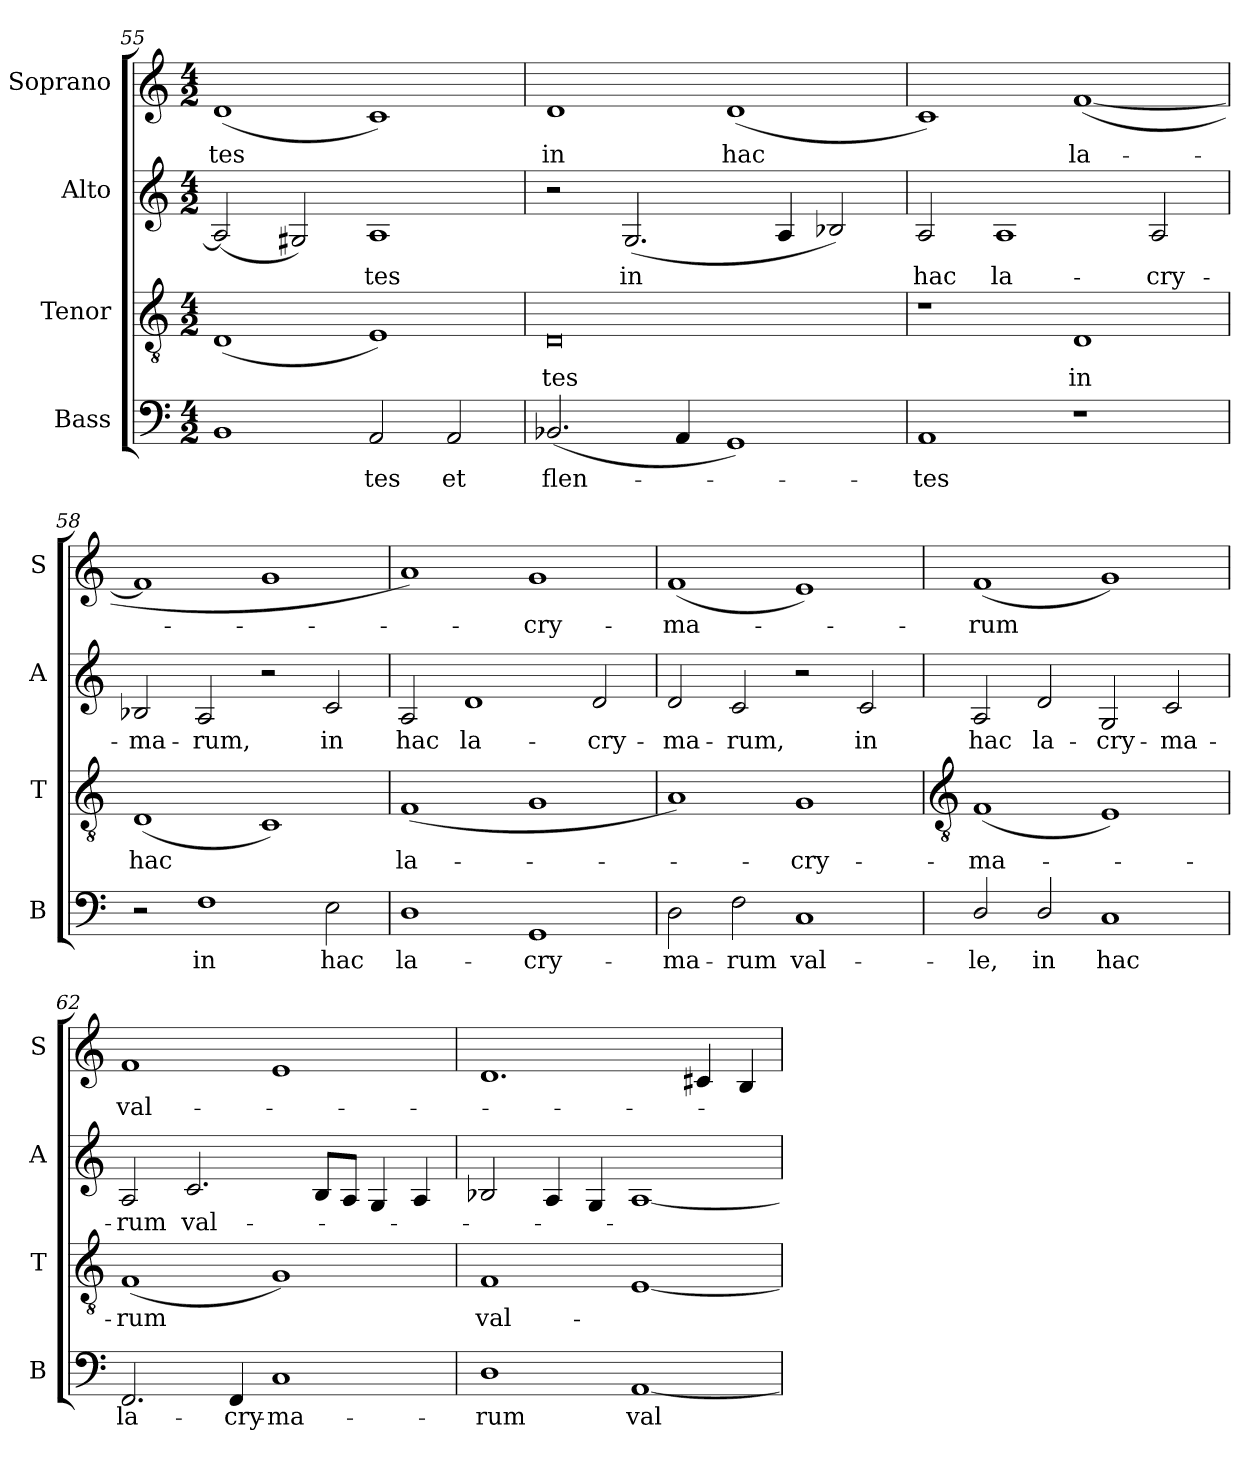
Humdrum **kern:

**kern	**text	**kern	**text	**kern	**text	**kern	**text
*part4	*part4	*part3	*part3	*part2	*part2	*part1	*part1
*staff4	*staff4	*staff3	*staff3	*staff2	*staff2	*staff1	*staff1
*I"Bass	*	*I"Tenor	*	*I"Alto	*	*I"Soprano	*
*I'B	*	*I'T	*	*I'A	*	*I'S	*
!!LO:LB:g=z
*clefF4	*	*clefGv2	*	*clefG2	*	*clefG2	*
*k[]	*	*k[]	*	*k[]	*	*k[]	*
*C:	*	*C:	*	*C:	*	*C:	*
*M4/2	*	*M4/2	*	*M4/2	*	*M4/2	*
=55	=55	=55	=55	=55	=55	=55	=55
!	!	!	!	!	!	!	!LO:LY:b
1BB	.	(<1D	.	(<2A]	.	(<1d	tes
.	.	.	.	2G#X)	.	.	.
!	!LO:LY:b	!	!	!	!LO:LY:b	!	!
2AA	tes	1E)	.	1A	tes	1c)	.
!	!LO:LY:b	!	!	!	!	!	!
2AA	et	.	.	.	.	.	.
=56	=56	=56	=56	=56	=56	=56	=56
!	!LO:LY:b	!	!LO:LY:b	!	!	!	!LO:LY:b
(<2.BB-X	flen-	0D	tes	2r	.	1d	in
!	!	!	!	!	!LO:LY:b	!	!
.	.	.	.	(<2.G	in	.	.
4AA	.	.	.	.	.	.	.
!	!	!	!	!	!	!	!LO:LY:b
1GG)	.	.	.	.	.	(<1d	hac
.	.	.	.	4A	.	.	.
.	.	.	.	2B-X)	.	.	.
=57	=57	=57	=57	=57	=57	=57	=57
!	!LO:LY:b	!	!	!	!LO:LY:b	!	!
1AA	tes	1r	.	2A	hac	1c)	.
!	!	!	!	!	!LO:LY:b	!	!
.	.	.	.	1A	la-	.	.
!	!	!	!LO:LY:b	!	!	!	!LO:LY:b
1r	.	1D	in	.	.	(<[1f	la-
!	!	!	!	!	!LO:LY:b	!	!
.	.	.	.	2A	-cry-	.	.
=58	=58	=58	=58	=58	=58	=58	=58
!	!	!	!LO:LY:b	!	!LO:LY:b	!	!
2r	.	(<1D	hac	2B-X	-ma-	1f]	.
!	!LO:LY:b	!	!	!	!LO:LY:b	!	!
1F	in	.	.	2A	-rum,	.	.
.	.	1C)	.	2r	.	1g	.
!	!LO:LY:b	!	!	!	!LO:LY:b	!	!
2E	hac	.	.	2c	in	.	.
=59	=59	=59	=59	=59	=59	=59	=59
!	!LO:LY:b	!	!LO:LY:b	!	!LO:LY:b	!	!
1D	la-	(<1F	la-	2A	hac	1a)	.
!	!	!	!	!	!LO:LY:b	!	!
.	.	.	.	1d	la-	.	.
!	!LO:LY:b	!	!	!	!	!	!LO:LY:b
1GG	-cry-	1G	.	.	.	1g	cry-
!	!	!	!	!	!LO:LY:b	!	!
.	.	.	.	2d	-cry-	.	.
=60	=60	=60	=60	=60	=60	=60	=60
!	!LO:LY:b	!	!	!	!LO:LY:b	!	!LO:LY:b
2D	-ma-	1A)	.	2d	-ma-	(<1f	-ma-
!	!LO:LY:b	!	!	!	!LO:LY:b	!	!
2F	-rum	.	.	2c	-rum,	.	.
!	!LO:LY:b	!	!LO:LY:b	!	!	!	!
1C	val-	1G	cry-	2r	.	1e)	.
!	!	!	!	!	!LO:LY:b	!	!
.	.	.	.	2c	in	.	.
!!LO:LB:g=z
=61	=61	=61	=61	=61	=61	=61	=61
*	*	*clefGv2	*	*	*	*	*
!	!LO:LY:b	!	!LO:LY:b	!	!LO:LY:b	!	!LO:LY:b
2D/	-le,	(<1F	-ma-	2A	hac	(<1f	rum
!	!LO:LY:b	!	!	!	!LO:LY:b	!	!
2D/	in	.	.	2d	la-	.	.
!	!LO:LY:b	!	!	!	!LO:LY:b	!	!
1C	hac	1E)	.	2G	-cry-	1g)	.
!	!	!	!	!	!LO:LY:b	!	!
.	.	.	.	2c	-ma-	.	.
=62	=62	=62	=62	=62	=62	=62	=62
!	!LO:LY:b	!	!LO:LY:b	!	!LO:LY:b	!	!LO:LY:b
2.FF	la-	(<1F	rum	2A	-rum	1f	val-
!	!	!	!	!	!LO:LY:b	!	!
.	.	.	.	2.c	val-	.	.
!	!LO:LY:b	!	!	!	!	!	!
4FF	-cry-	.	.	.	.	.	.
!	!LO:LY:b	!	!	!	!	!	!
1C	-ma-	1G)	.	.	.	1e	.
.	.	.	.	8BL	.	.	.
.	.	.	.	8AJ	.	.	.
.	.	.	.	4G	.	.	.
.	.	.	.	4A	.	.	.
=63	=63	=63	=63	=63	=63	=63	=63
!	!LO:LY:b	!	!LO:LY:b	!	!	!	!
1D	-rum	1F	val-	2B-X	.	1.d	.
.	.	.	.	4A	.	.	.
.	.	.	.	4G	.	.	.
!	!LO:LY:b	!	!	!	!	!	!
[1AA	val-	[1E	.	[1A	.	.	.
.	.	.	.	.	.	4c#X	.
.	.	.	.	.	.	4B	.
=	=	=	=	=	=	=	=
*-	*-	*-	*-	*-	*-	*-	*-
